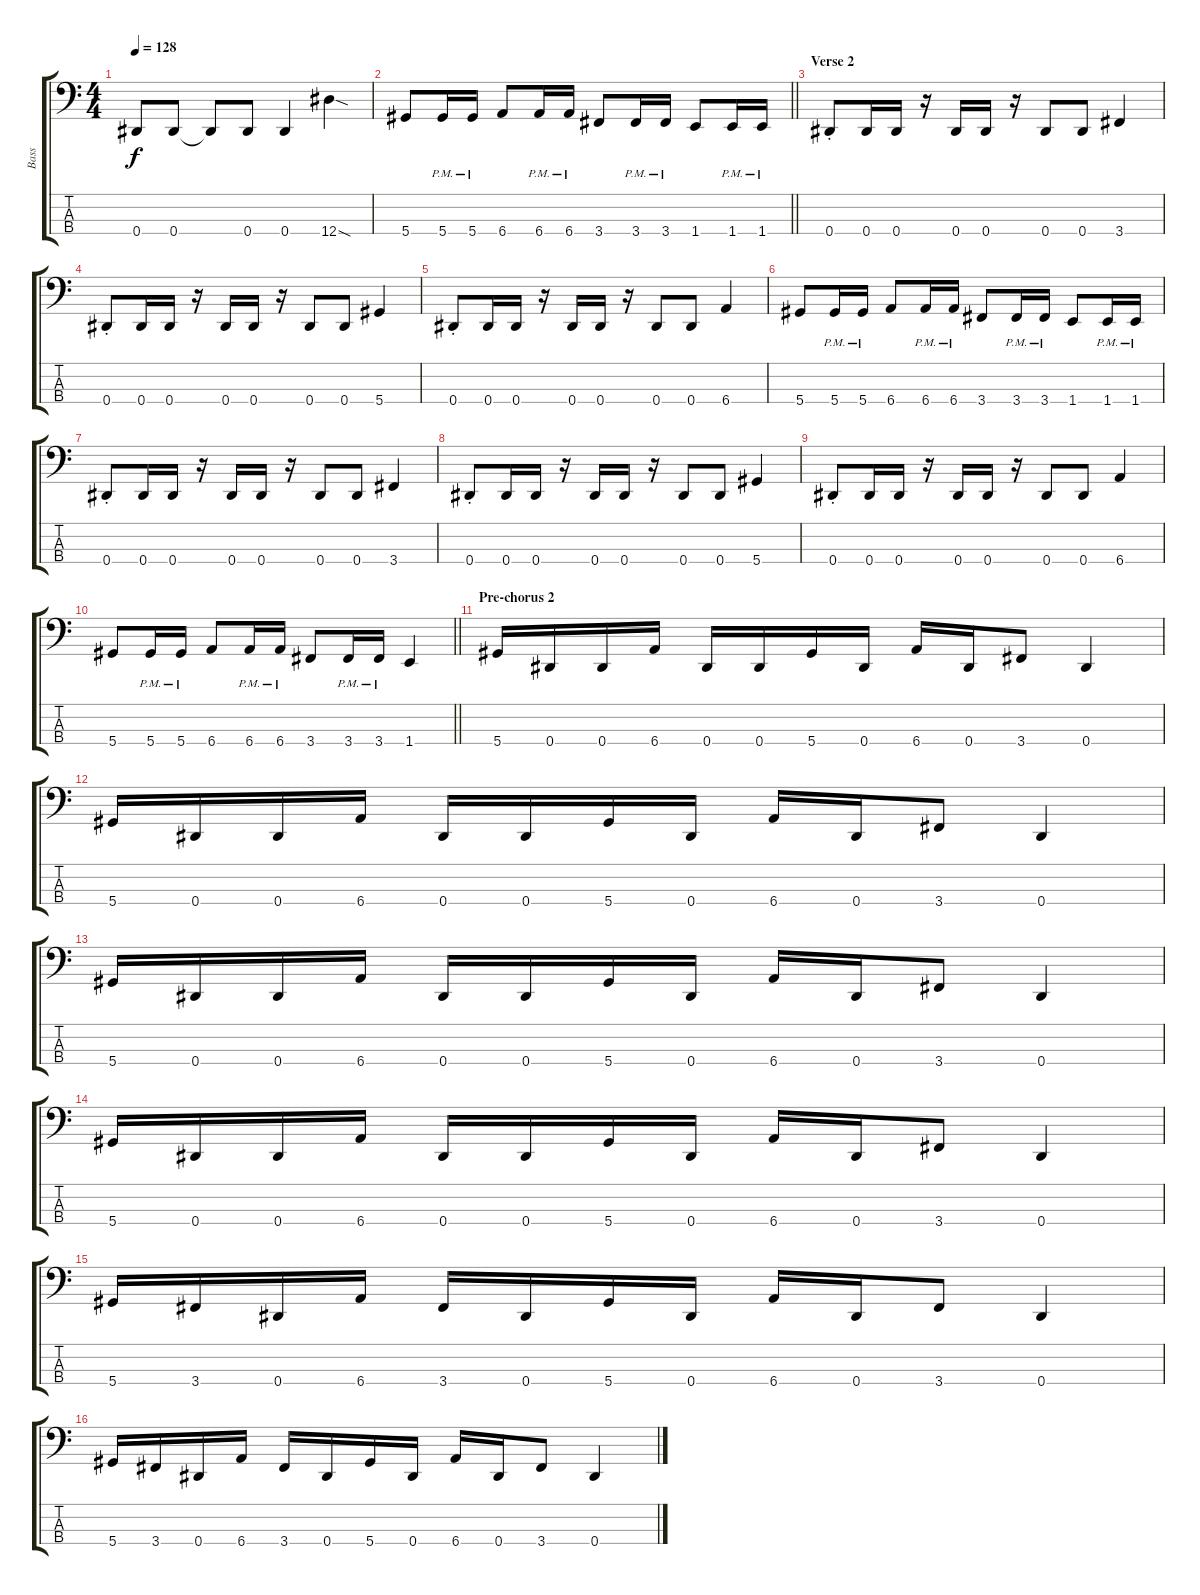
\track ("Bass" "Bass") {instrument electricbasspick}
\staff {score tabs}
\tuning (Gb2 Db2 Ab1 Eb1) {hide}
\ts (4 4)
\tempo 128
\clef f4
\ks c
0.4.8{dy f} 0.4.8 0.4{t}.8 0.4.8 0.4.4 12.4{sod}.4 |
\barLineRight lightlight
5.4.8 5.4{pm}.16 5.4{pm}.16 6.4.8 6.4{pm}.16 6.4{pm}.16 3.4.8 3.4{pm}.16 3.4{pm}.16 1.4.8 1.4{pm}.16 1.4{pm}.16 |
\section ("" "Verse 2")
0.4{st}.8 0.4.16 0.4.16 r.16 0.4.16 0.4.16 r.16 0.4.8 0.4.8 3.4.4 |
0.4{st}.8 0.4.16 0.4.16 r.16 0.4.16 0.4.16 r.16 0.4.8 0.4.8 5.4.4 |
0.4{st}.8 0.4.16 0.4.16 r.16 0.4.16 0.4.16 r.16 0.4.8 0.4.8 6.4.4 |
5.4.8 5.4{pm}.16 5.4{pm}.16 6.4.8 6.4{pm}.16 6.4{pm}.16 3.4.8 3.4{pm}.16 3.4{pm}.16 1.4.8 1.4{pm}.16 1.4{pm}.16 |
0.4{st}.8 0.4.16 0.4.16 r.16 0.4.16 0.4.16 r.16 0.4.8 0.4.8 3.4.4 |
0.4{st}.8 0.4.16 0.4.16 r.16 0.4.16 0.4.16 r.16 0.4.8 0.4.8 5.4.4 |
0.4{st}.8 0.4.16 0.4.16 r.16 0.4.16 0.4.16 r.16 0.4.8 0.4.8 6.4.4 |
\barLineRight lightlight
5.4.8 5.4{pm}.16 5.4{pm}.16 6.4.8 6.4{pm}.16 6.4{pm}.16 3.4.8 3.4{pm}.16 3.4{pm}.16 1.4.4 |
\section ("" "Pre-chorus 2")
5.4.16 0.4.16 0.4.16 6.4.16 0.4.16 0.4.16 5.4.16 0.4.16 6.4.16 0.4.16 3.4.8 0.4.4 |
5.4.16 0.4.16 0.4.16 6.4.16 0.4.16 0.4.16 5.4.16 0.4.16 6.4.16 0.4.16 3.4.8 0.4.4 |
5.4.16 0.4.16 0.4.16 6.4.16 0.4.16 0.4.16 5.4.16 0.4.16 6.4.16 0.4.16 3.4.8 0.4.4 |
5.4.16 0.4.16 0.4.16 6.4.16 0.4.16 0.4.16 5.4.16 0.4.16 6.4.16 0.4.16 3.4.8 0.4.4 |
5.4.16 3.4.16 0.4.16 6.4.16 3.4.16 0.4.16 5.4.16 0.4.16 6.4.16 0.4.16 3.4.8 0.4.4 |
5.4.16 3.4.16 0.4.16 6.4.16 3.4.16 0.4.16 5.4.16 0.4.16 6.4.16 0.4.16 3.4.8 0.4.4
